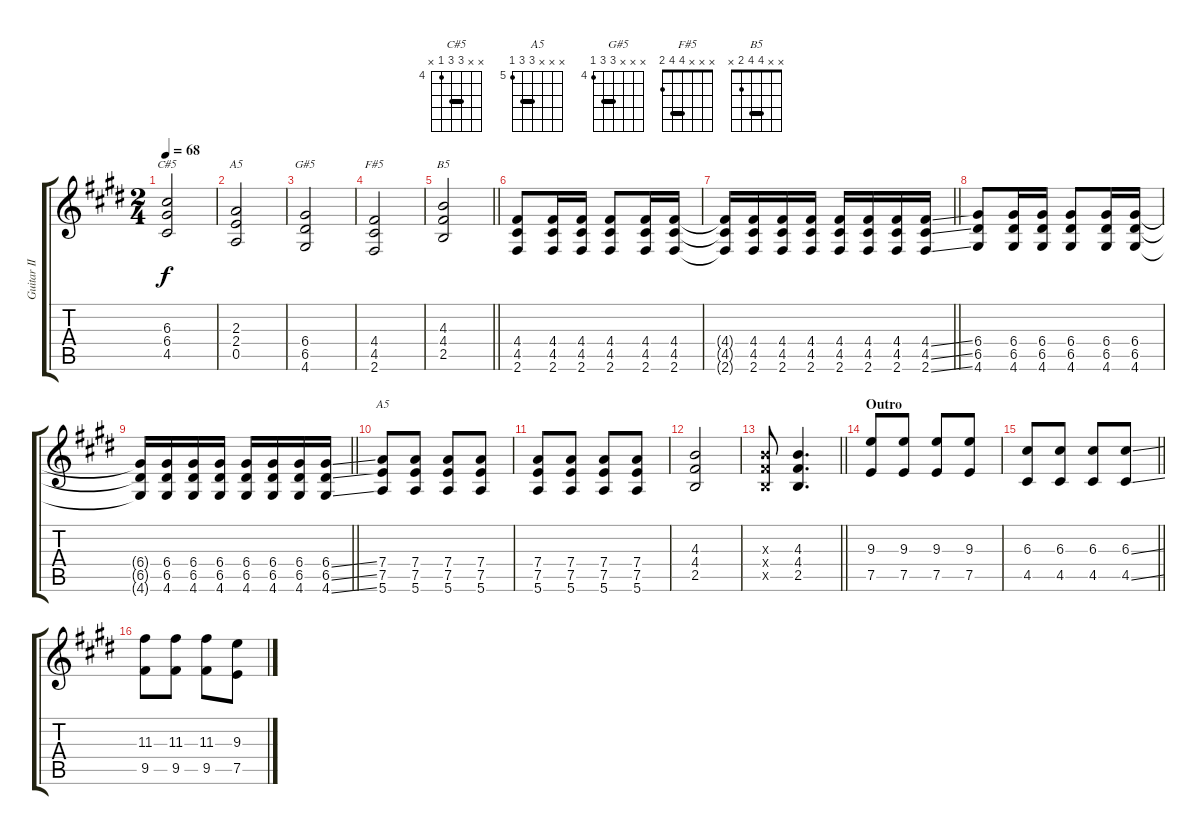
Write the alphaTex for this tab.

\track ("Guitar II" "Guitar II") {instrument distortionguitar}
\staff {score tabs}
\tuning (E4 B3 G3 D3 A2 E2) {hide}
\chord ("C#5" x x 6 6 4 x) {firstfret 4 barre 6}
\chord ("A5" x x 2 2 0 x) {barre 2}
\chord ("G#5" x x x 6 6 4) {firstfret 4 barre 6}
\chord ("F#5" x x x 4 4 2) {barre 4}
\chord ("B5" x x 4 4 2 x) {barre 4}
\chord ("A5" x x x 7 7 5) {firstfret 5 barre 7}
\ts (2 4)
\tempo 68
\clef g2
\ks e
(6.3 6.4 4.5).2{ch "C#5" dy f} |
(2.3 2.4 0.5).2{ch "A5"} |
(6.4 6.5 4.6).2{ch "G#5"} |
(4.4 4.5 2.6).2{ch "F#5"} |
\barLineRight lightlight
(4.3 4.4 2.5).2{ch "B5"} |
\section ("" "")
(4.4 4.5 2.6).8 (4.4 4.5 2.6).16 (4.4 4.5 2.6).16 (4.4 4.5 2.6).8 (4.4 4.5 2.6).16 (4.4 4.5 2.6).16 |
\barLineRight lightlight
(4.4{t} 4.5{t} 2.6{t}).16 (4.4 4.5 2.6).16 (4.4 4.5 2.6).16 (4.4 4.5 2.6).16 (4.4 4.5 2.6).16 (4.4 4.5 2.6).16 (4.4 4.5 2.6).16 (4.4{ss} 4.5{ss} 2.6{ss}).16 |
(6.4 6.5 4.6).8 (6.4 6.5 4.6).16 (6.4 6.5 4.6).16 (6.4 6.5 4.6).8 (6.4 6.5 4.6).16 (6.4 6.5 4.6).16 |
\barLineRight lightlight
(6.4{t} 6.5{t} 4.6{t}).16 (6.4 6.5 4.6).16 (6.4 6.5 4.6).16 (6.4 6.5 4.6).16 (6.4 6.5 4.6).16 (6.4 6.5 4.6).16 (6.4 6.5 4.6).16 (6.4{ss} 6.5{ss} 4.6{ss}).16 |
(7.4 7.5 5.6).8{ch "A5"} (7.4 7.5 5.6).8 (7.4 7.5 5.6).8 (7.4 7.5 5.6).8 |
(7.4 7.5 5.6).8 (7.4 7.5 5.6).8 (7.4 7.5 5.6).8 (7.4 7.5 5.6).8 |
(4.3 4.4 2.5).2 |
\barLineRight lightlight
(4.3{x} 4.4{x} 2.5{x}).8 (4.3 4.4 2.5).4{d} |
\section ("" "Outro")
(9.3 7.5).8 (9.3 7.5).8 (9.3 7.5).8 (9.3 7.5).8 |
\barLineRight lightlight
(6.3 4.5).8 (6.3 4.5).8 (6.3 4.5).8 (6.3{ss} 4.5{ss}).8 |
(11.3 9.5).8 (11.3 9.5).8 (11.3 9.5).8 (9.3{ss} 7.5{ss}).8
